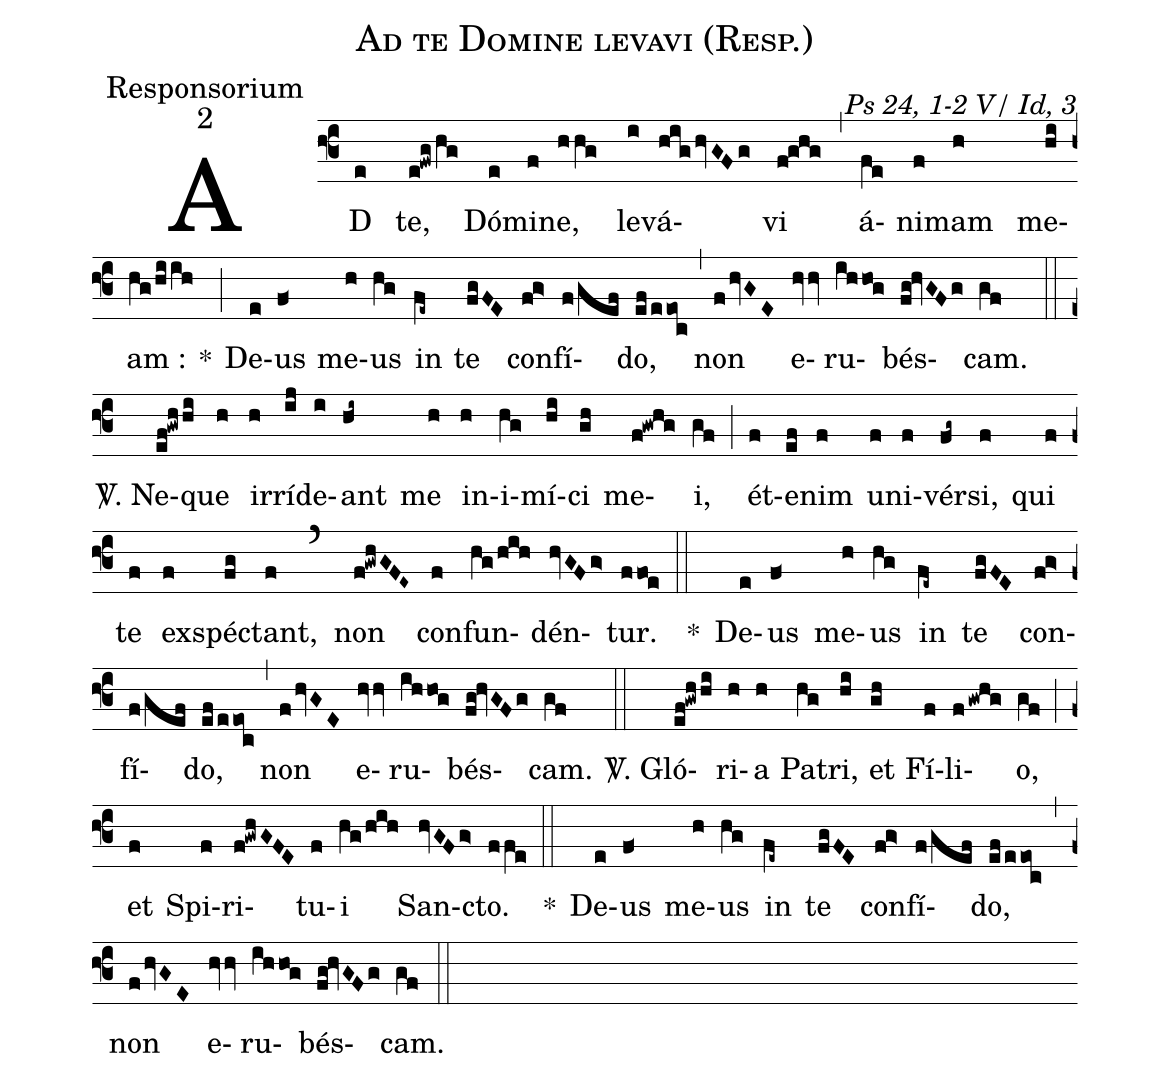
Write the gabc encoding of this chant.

name:Ad te Domine levavi (Resp.);
office-part:Responsorium;
mode:2;
commentary:Ps 24, 1-2 V/ Id, 3;
%%
(f3)AD(e) te,(e!fwg/hg) Dó(e)mi(f)ne,(hhg) le(i)vá(hig/hvGFg)vi(f!ghg) (,) á(fe)ni(f)mam(h) me(hi)am :(hg/hiih) *(;) De(e)us(f<) me(h)us(hg) in(fe~) te(fgFE) con(fg>)fí(f/gef)do,(ef/eeoc) (,) non(f/hvGE) e(hvhv)ru(ihhog)bés(fg!hvGFg)cam.(gf) (::)

<sp>V/</sp>. Ne(ef!gwhhi)que(h) ir(h)rí(ij)de(i)ant(hi~) me(h) in(h)i(hg)mí(hi)ci(gh) me(f!gwhg)i,(gf) (;) ét(f)e(ef)nim(f) u(f)ni(f)vér(fg~)si,(f) qui(f) te(f) ex(f)spéc(fg)tant,(f) (`) non(f!gwhGFE~) con(f)fun(hg/hih)dén(hvGFg>)tur.(ffoe) (::)
*() De(e)us(f<) me(h)us(hg) in(fe~) te(fgFE) con(fg>)fí(f/gef)do,(ef/eeoc) (,) non(f/hvGE) e(hvhv)ru(ihhog)bés(fg!hvGFg)cam.(gf) (::)

<sp>V/</sp>. Gló(ef!gwh/hi)ri(h)a(h) Pa(hg)tri,(hi) et(gh) Fí(f)li(fgwhg)o,(gf) (;)et(f) Spi(f)ri(f!gwhG!FE)tu(f)i(hg/hih) San(hvGFg>)cto.(ffe) (::)
*() De(e)us(f<) me(h)us(hg) in(fe~) te(fgFE) con(fg>)fí(f/gef)do,(ef/eeoc) (,) non(f/hvGE) e(hvhv)ru(ihhog)bés(fg!hvGFg)cam.(gf) (::)
